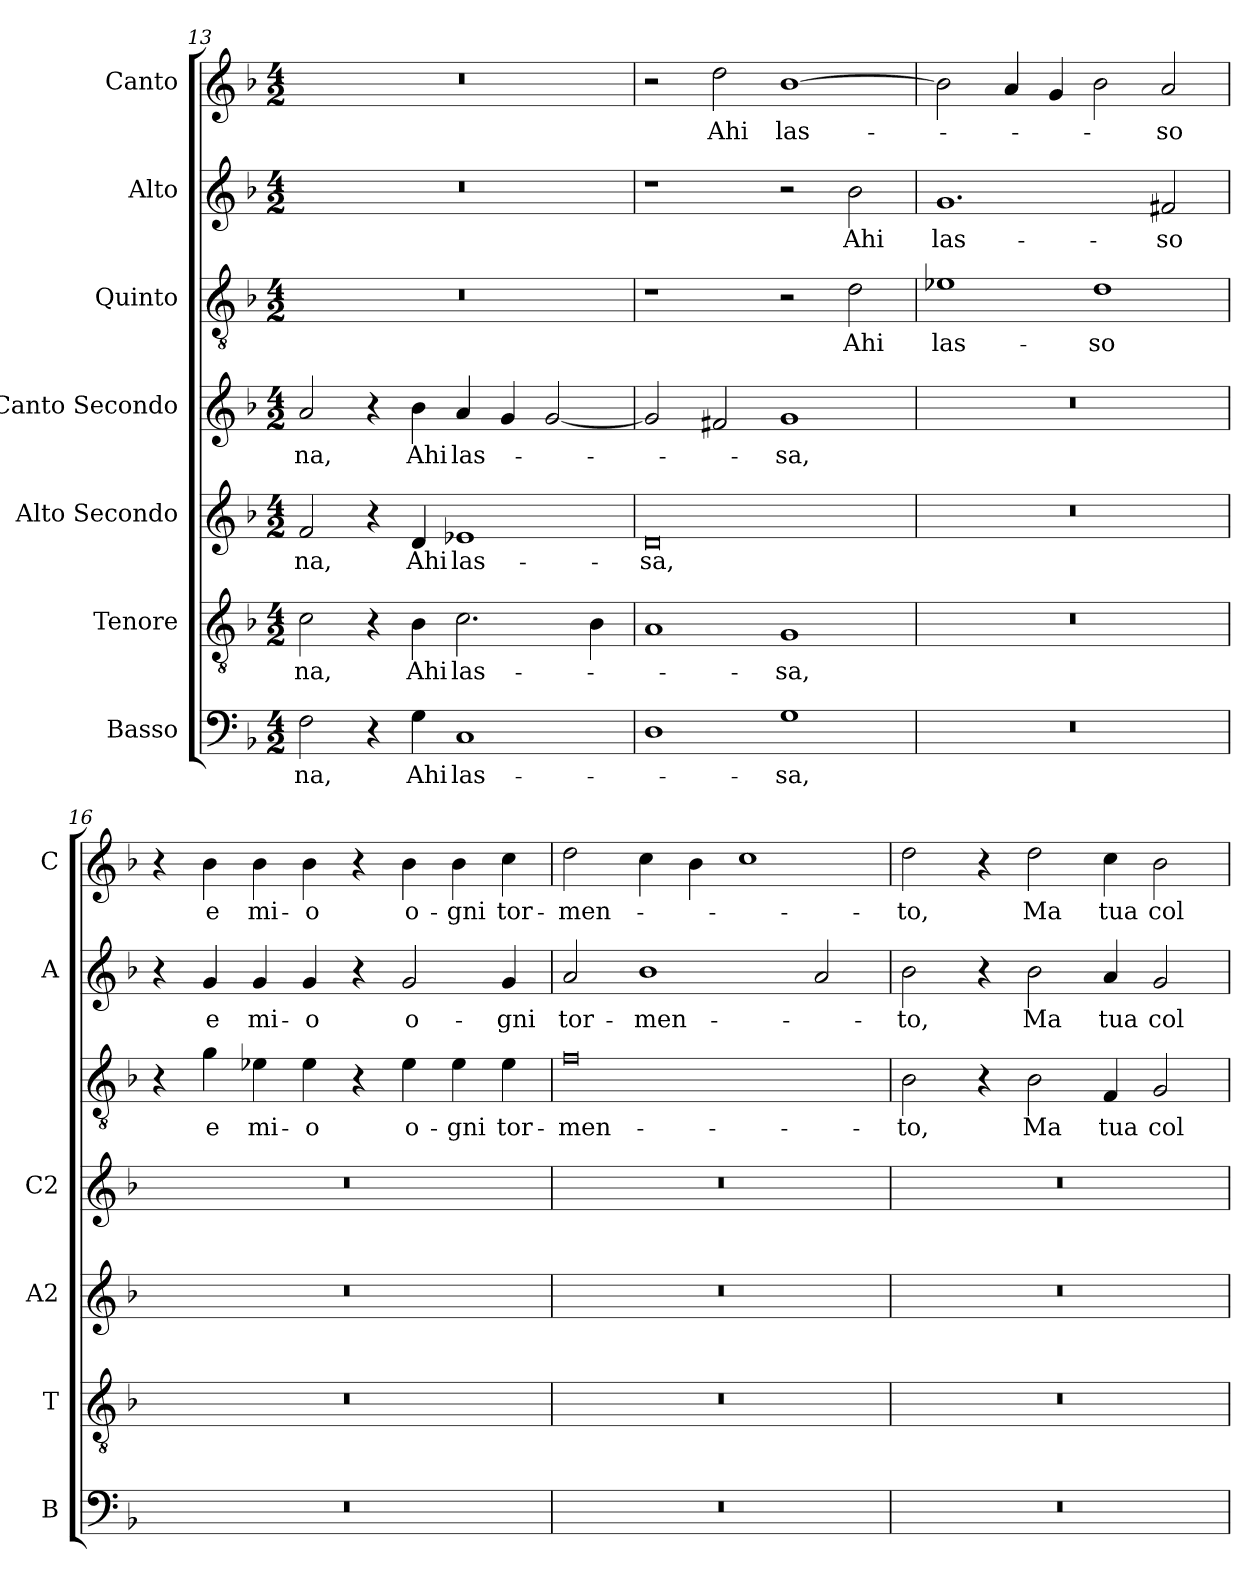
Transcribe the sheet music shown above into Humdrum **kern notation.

**kern	**text	**kern	**text	**kern	**text	**kern	**text	**kern	**text	**kern	**text	**kern	**text
*part7	*part7	*part6	*part6	*part5	*part5	*part4	*part4	*part3	*part3	*part2	*part2	*part1	*part1
*staff7	*staff7	*staff6	*staff6	*staff5	*staff5	*staff4	*staff4	*staff3	*staff3	*staff2	*staff2	*staff1	*staff1
*I"Basso	*	*I"Tenore	*	*I"Alto Secondo	*	*I"Canto Secondo	*	*I"Quinto	*	*I"Alto	*	*I"Canto	*
*I'B	*	*I'T	*	*I'A2	*	*I'C2	*	*	*	*I'A	*	*I'C	*
*clefF4	*	*clefGv2	*	*clefG2	*	*clefG2	*	*clefGv2	*	*clefG2	*	*clefG2	*
*k[b-]	*	*k[b-]	*	*k[b-]	*	*k[b-]	*	*k[b-]	*	*k[b-]	*	*k[b-]	*
*F:	*	*F:	*	*F:	*	*F:	*	*F:	*	*F:	*	*F:	*
*M4/2	*	*M4/2	*	*M4/2	*	*M4/2	*	*M4/2	*	*M4/2	*	*M4/2	*
=13	=13	=13	=13	=13	=13	=13	=13	=13	=13	=13	=13	=13	=13
!	!LO:LY:b	!	!LO:LY:b	!	!LO:LY:b	!	!LO:LY:b	!	!	!	!	!	!
2F\	-na,	2c\	-na,	2f/	-na,	2a/	-na,	0r	.	0r	.	0r	.
4r	.	4r	.	4r	.	4r	.	.	.	.	.	.	.
!	!LO:LY:b	!	!LO:LY:b	!	!LO:LY:b	!	!LO:LY:b	!	!	!	!	!	!
4G\	Ahi	4B-\	Ahi	4d/	Ahi	4b-\	Ahi	.	.	.	.	.	.
!	!LO:LY:b	!	!LO:LY:b	!	!LO:LY:b	!	!LO:LY:b	!	!	!	!	!	!
1C	las-	2.c\	las-	1e-X	las-	4a/	las-	.	.	.	.	.	.
.	.	.	.	.	.	4g/	.	.	.	.	.	.	.
.	.	.	.	.	.	[2g/	.	.	.	.	.	.	.
.	.	4B-\	.	.	.	.	.	.	.	.	.	.	.
!!LO:LB:g=z
=14	=14	=14	=14	=14	=14	=14	=14	=14	=14	=14	=14	=14	=14
!	!	!	!	!	!LO:LY:b	!	!	!	!	!	!	!	!
1D	.	1A	.	0d	-sa,	2g/]	.	1r	.	1r	.	2r	.
!	!	!	!	!	!	!	!	!	!	!	!	!	!LO:LY:b
.	.	.	.	.	.	2f#X/	.	.	.	.	.	2dd\	Ahi
!	!LO:LY:b	!	!LO:LY:b	!	!	!	!LO:LY:b	!	!	!	!	!	!LO:LY:b
1G	-sa,	1G	-sa,	.	.	1g	-sa,	2r	.	2r	.	[1b-	las-
!	!	!	!	!	!	!	!	!	!LO:LY:b	!	!LO:LY:b	!	!
.	.	.	.	.	.	.	.	2d\	Ahi	2b-\	Ahi	.	.
=15	=15	=15	=15	=15	=15	=15	=15	=15	=15	=15	=15	=15	=15
!	!	!	!	!	!	!	!	!	!LO:LY:b	!	!LO:LY:b	!	!
0r	.	0r	.	0r	.	0r	.	1e-X	las-	1.g	las-	2b-\]	.
.	.	.	.	.	.	.	.	.	.	.	.	4a/	.
.	.	.	.	.	.	.	.	.	.	.	.	4g/	.
!	!	!	!	!	!	!	!	!	!LO:LY:b	!	!	!	!
.	.	.	.	.	.	.	.	1d	-so	.	.	2b-\	.
!	!	!	!	!	!	!	!	!	!	!	!LO:LY:b	!	!LO:LY:b
.	.	.	.	.	.	.	.	.	.	2f#X/	-so	2a/	-so
=16	=16	=16	=16	=16	=16	=16	=16	=16	=16	=16	=16	=16	=16
0r	.	0r	.	0r	.	0r	.	4r	.	4r	.	4r	.
!	!	!	!	!	!	!	!	!	!LO:LY:b	!	!LO:LY:b	!	!LO:LY:b
.	.	.	.	.	.	.	.	4g\	e	4g/	e	4b-\	e
!	!	!	!	!	!	!	!	!	!LO:LY:b	!	!LO:LY:b	!	!LO:LY:b
.	.	.	.	.	.	.	.	4e-X\	mi-	4g/	mi-	4b-\	mi-
!	!	!	!	!	!	!	!	!	!LO:LY:b	!	!LO:LY:b	!	!LO:LY:b
.	.	.	.	.	.	.	.	4e-\	-o	4g/	-o	4b-\	-o
.	.	.	.	.	.	.	.	4r	.	4r	.	4r	.
!	!	!	!	!	!	!	!	!	!LO:LY:b	!	!LO:LY:b	!	!LO:LY:b
.	.	.	.	.	.	.	.	4e-\	o-	2g/	o-	4b-\	o-
!	!	!	!	!	!	!	!	!	!LO:LY:b	!	!	!	!LO:LY:b
.	.	.	.	.	.	.	.	4e-\	-gni	.	.	4b-\	-gni
!	!	!	!	!	!	!	!	!	!LO:LY:b	!	!LO:LY:b	!	!LO:LY:b
.	.	.	.	.	.	.	.	4e-\	tor-	4g/	-gni	4cc\	tor-
=17	=17	=17	=17	=17	=17	=17	=17	=17	=17	=17	=17	=17	=17
!	!	!	!	!	!	!	!	!	!LO:LY:b	!	!LO:LY:b	!	!LO:LY:b
0r	.	0r	.	0r	.	0r	.	0f	-men-	2a/	tor-	2dd\	-men-
!	!	!	!	!	!	!	!	!	!	!	!LO:LY:b	!	!
.	.	.	.	.	.	.	.	.	.	1b-	-men-	4cc\	.
.	.	.	.	.	.	.	.	.	.	.	.	4b-\	.
.	.	.	.	.	.	.	.	.	.	.	.	1cc	.
.	.	.	.	.	.	.	.	.	.	2a/	.	.	.
!!LO:PB:g=z
=18	=18	=18	=18	=18	=18	=18	=18	=18	=18	=18	=18	=18	=18
!	!	!	!	!	!	!	!	!	!LO:LY:b	!	!LO:LY:b	!	!LO:LY:b
0r	.	0r	.	0r	.	0r	.	2B-\	-to,	2b-\	-to,	2dd\	-to,
.	.	.	.	.	.	.	.	4r	.	4r	.	4r	.
!	!	!	!	!	!	!	!	!	!LO:LY:b	!	!LO:LY:b	!	!LO:LY:b
.	.	.	.	.	.	.	.	2B-\	Ma	2b-\	Ma	2dd\	Ma
!	!	!	!	!	!	!	!	!	!LO:LY:b	!	!LO:LY:b	!	!LO:LY:b
.	.	.	.	.	.	.	.	4F/	tua	4a/	tua	4cc\	tua
!	!	!	!	!	!	!	!	!	!LO:LY:b	!	!LO:LY:b	!	!LO:LY:b
.	.	.	.	.	.	.	.	2G/	col-	2g/	col-	2b-\	col-
=	=	=	=	=	=	=	=	=	=	=	=	=	=
*-	*-	*-	*-	*-	*-	*-	*-	*-	*-	*-	*-	*-	*-
